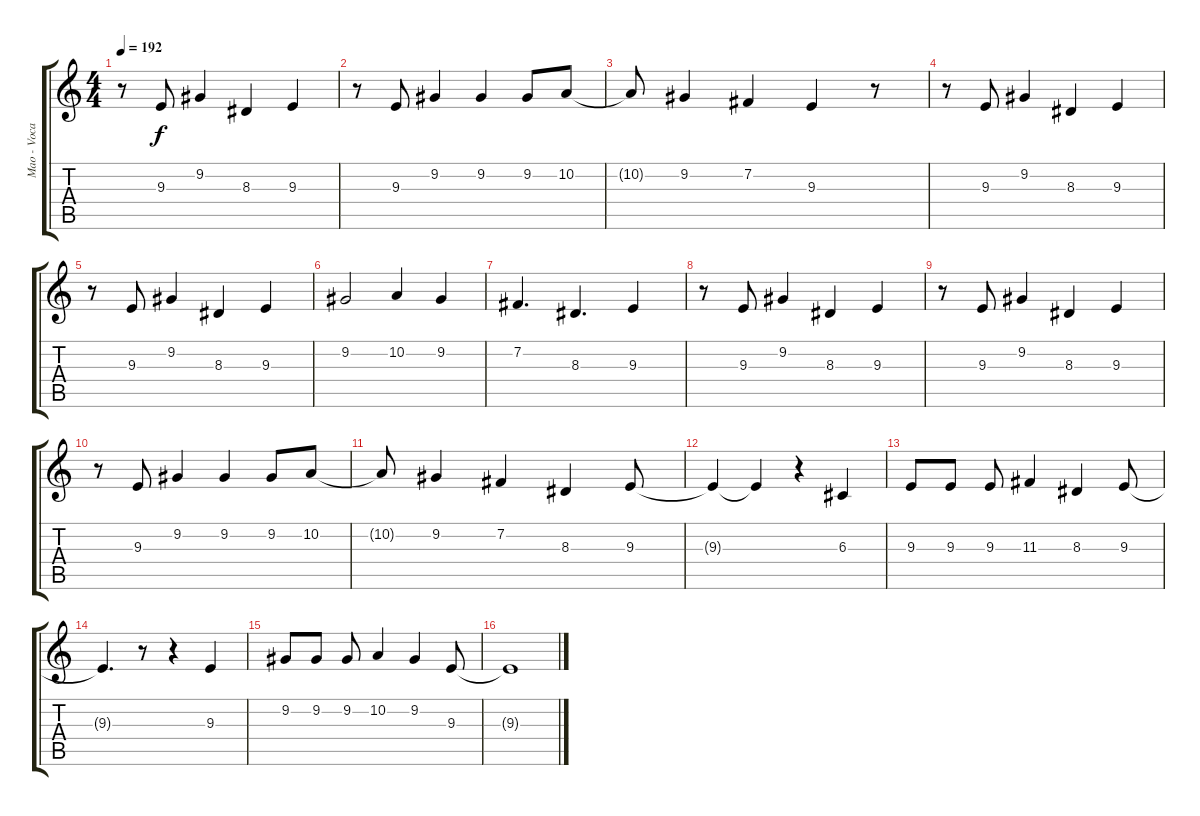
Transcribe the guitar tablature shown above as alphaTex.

\track ("Mao - Vocalist" "Mao - Voca") {instrument acousticgrandpiano}
\staff {score tabs}
\tuning (E4 B3 G3 D3 A2 E2) {hide}
\ts (4 4)
\tempo 192
\clef g2
\ks c
r.8{dy f} 9.3.8 9.2.4 8.3.4 9.3.4 |
r.8 9.3.8 9.2.4 9.2.4 9.2.8 10.2.8 |
10.2{t}.8 9.2.4 7.2.4 9.3.4 r.8 |
r.8 9.3.8 9.2.4 8.3.4 9.3.4 |
r.8 9.3.8 9.2.4 8.3.4 9.3.4 |
9.2.2 10.2.4 9.2.4 |
7.2.4{d} 8.3.4{d} 9.3.4 |
r.8 9.3.8 9.2.4 8.3.4 9.3.4 |
r.8 9.3.8 9.2.4 8.3.4 9.3.4 |
r.8 9.3.8 9.2.4 9.2.4 9.2.8 10.2.8 |
10.2{t}.8 9.2.4 7.2.4 8.3.4 9.3.8 |
9.3{t}.4 9.3{t}.4 r.4 6.3.4 |
9.3.8 9.3.8 9.3.8 11.3.4 8.3.4 9.3.8 |
9.3{t}.4{d} r.8 r.4 9.3.4 |
9.2.8 9.2.8 9.2.8 10.2.4 9.2.4 9.3.8 |
9.3{t}.1
